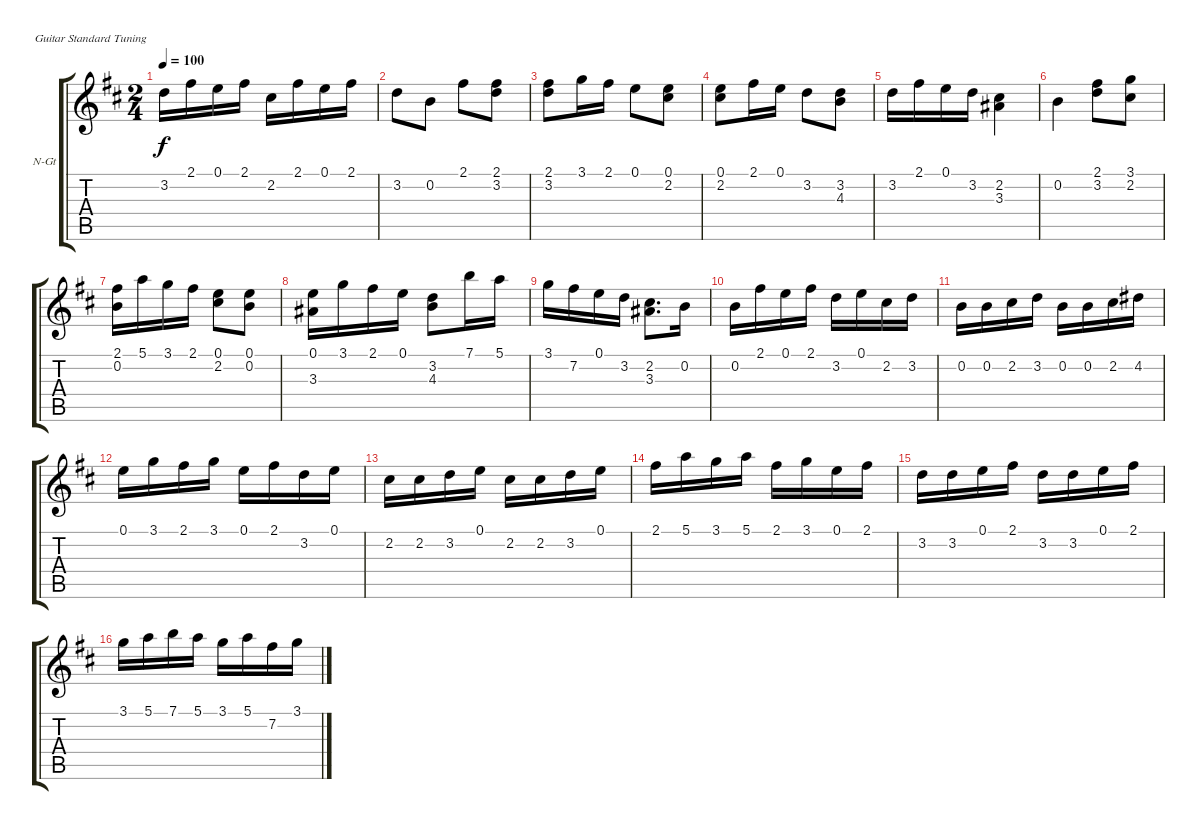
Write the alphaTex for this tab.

\bracketExtendMode groupsimilarinstruments
\firstSystemTrackNameOrientation horizontal
\otherSystemsTrackNameOrientation horizontal
\track ("Guitar 1" "N-Gt") {instrument acousticguitarnylon}
\staff {score tabs}
\tuning (E4 B3 G3 D3 A2 E2)
\ts (2 4)
\tempo 100
\clef g2
\ks d
3.2.16{dy f} 2.1.16 0.1.16 2.1.16 2.2.16 2.1.16 0.1.16 2.1.16 |
3.2.8 0.2.8 2.1.8 (2.1 3.2).8 |
(2.1 3.2).8 3.1.16 2.1.16 0.1.8 (0.1 2.2).8 |
(0.1 2.2).8 2.1.16 0.1.16 3.2.8 (3.2 4.3).8 |
3.2.16 2.1.16 0.1.16 3.2.16 (2.2 3.3).4 |
0.2.4 (2.1 3.2).8 (3.1 2.2).8 |
(2.1 0.2).16 5.1.16 3.1.16 2.1.16 (0.1 2.2).8 (0.1 0.2).8 |
(0.1 3.3).16 3.1.16 2.1.16 0.1.16 (3.2 4.3).8 7.1.16 5.1.16 |
3.1.16 7.2.16 0.1.16 3.2.16 (2.2 3.3).8{d} 0.2.16 |
0.2.16 2.1.16 0.1.16 2.1.16 3.2.16 0.1.16 2.2.16 3.2.16 |
0.2.16 0.2.16 2.2.16 3.2.16 0.2.16 0.2.16 2.2.16 4.2.16 |
0.1.16 3.1.16 2.1.16 3.1.16 0.1.16 2.1.16 3.2.16 0.1.16 |
2.2.16 2.2.16 3.2.16 0.1.16 2.2.16 2.2.16 3.2.16 0.1.16 |
2.1.16 5.1.16 3.1.16 5.1.16 2.1.16 3.1.16 0.1.16 2.1.16 |
3.2.16 3.2.16 0.1.16 2.1.16 3.2.16 3.2.16 0.1.16 2.1.16 |
3.1.16 5.1.16 7.1.16 5.1.16 3.1.16 5.1.16 7.2.16 3.1.16
